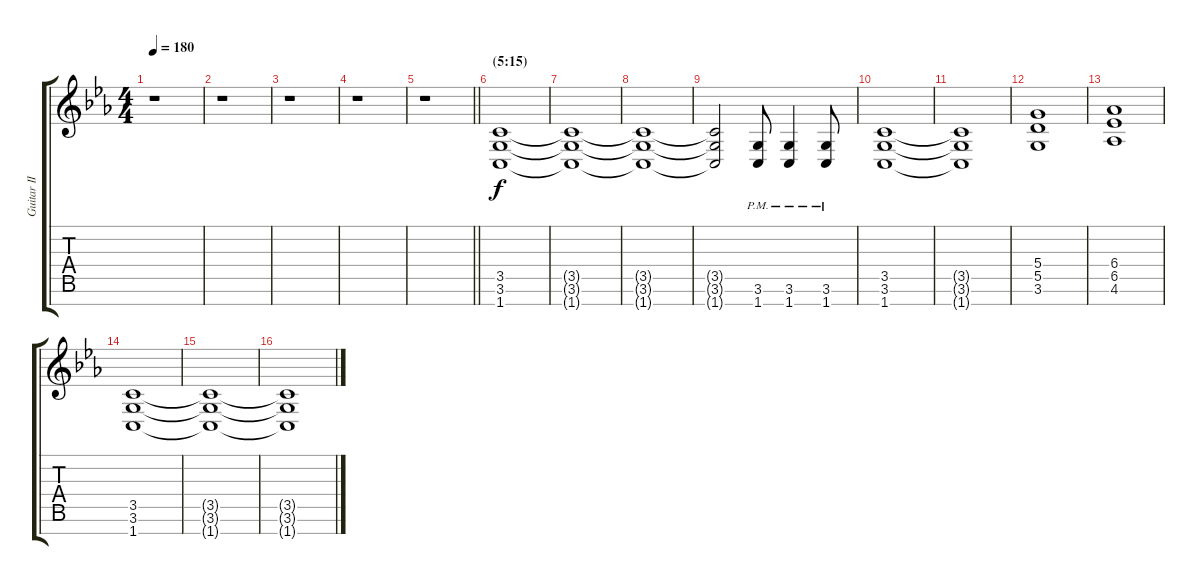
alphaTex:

\track ("Guitar II" "Guitar II") {instrument distortionguitar}
\staff {score tabs}
\tuning (E4 B3 G3 D3 A2 E2 B1) {hide}
\ts (4 4)
\tempo 180
\clef g2
\ks eb
r.1{dy f} |
r.1 |
r.1 |
r.1 |
\barLineRight lightlight
r.1 |
\section ("" "(5:15)")
(3.5 3.6 1.7).1{volume 16} |
(3.5{t} 3.6{t} 1.7{t}).1 |
(3.5{t} 3.6{t} 1.7{t}).1 |
(3.5{t} 3.6{t} 1.7{t}).2 (3.6{pm} 1.7{pm}).8 (3.6{pm} 1.7{pm}).4 (3.6{pm} 1.7{pm}).8 |
(3.5 3.6 1.7).1 |
(3.5{t} 3.6{t} 1.7{t}).1 |
(5.4 5.5 3.6).1 |
(6.4 6.5 4.6).1 |
(3.5 3.6 1.7).1 |
(3.5{t} 3.6{t} 1.7{t}).1 |
(3.5{t} 3.6{t} 1.7{t}).1
